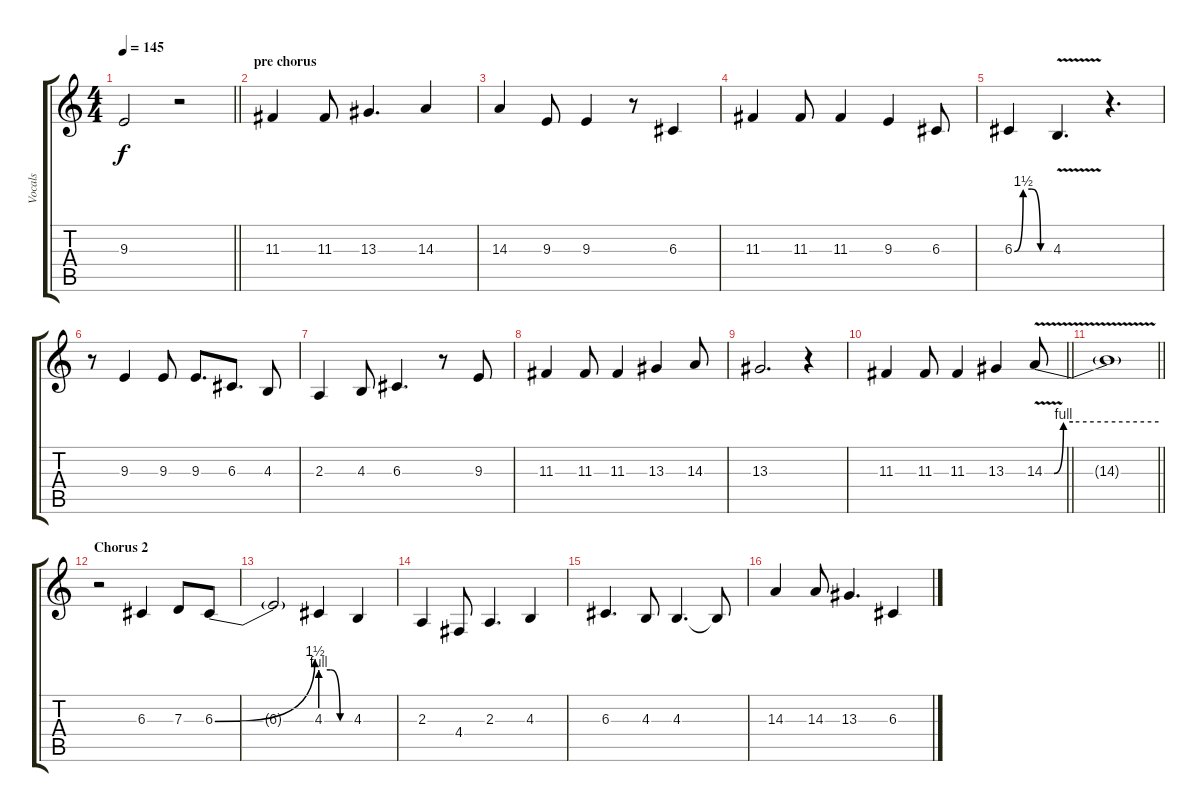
\track ("Vocals" "Vocals") {instrument lead2sawtooth}
\staff {score tabs}
\tuning (E4 B3 G3 D3 A2 E2) {hide}
\ts (4 4)
\tempo 145
\clef g2
\barLineRight lightlight
\ks c
9.3{t}.2{dy f} r.2 |
\section ("" "pre chorus")
11.3.4 11.3.8 13.3.4{d} 14.3.4 |
14.3.4 9.3.8 9.3.4 r.8 6.3.4 |
11.3.4 11.3.8 11.3.4 9.3.4 6.3.8 |
6.3{be (custom 0 0 15 6 30 6 45 0 60 0)}.4 4.3{v}.4{d} r.4{d} |
r.8 9.3.4 9.3.8 9.3.8{d} 6.3.8{d} 4.3.8 |
2.3.4 4.3.8 6.3.4{d} r.8 9.3.8 |
11.3.4 11.3.8 11.3.4 13.3.4 14.3.8 |
13.3.2{d} r.4 |
\barLineRight lightlight
11.3.4{volume 15 balance 8} 11.3.8 11.3.4 13.3.4 14.3{be (custom 0 0 5 0 10 4 15 4 60 4) v}.8 |
\barLineRight lightlight
14.3{t}.1 |
\section ("" "Chorus 2")
r.2 6.3.4 7.3.8 6.3{be (bend 0 0 60 6)}.8 |
6.3{t}.2 4.3{be (custom 0 4 20 4 40 0 60 0)}.4 4.3.4 |
2.3.4 4.4.8 2.3.4{d} 4.3.4 |
6.3.4{d} 4.3.8 4.3.4{d} 4.3{t}.8 |
14.3.4 14.3.8 13.3.4{d} 6.3.4
